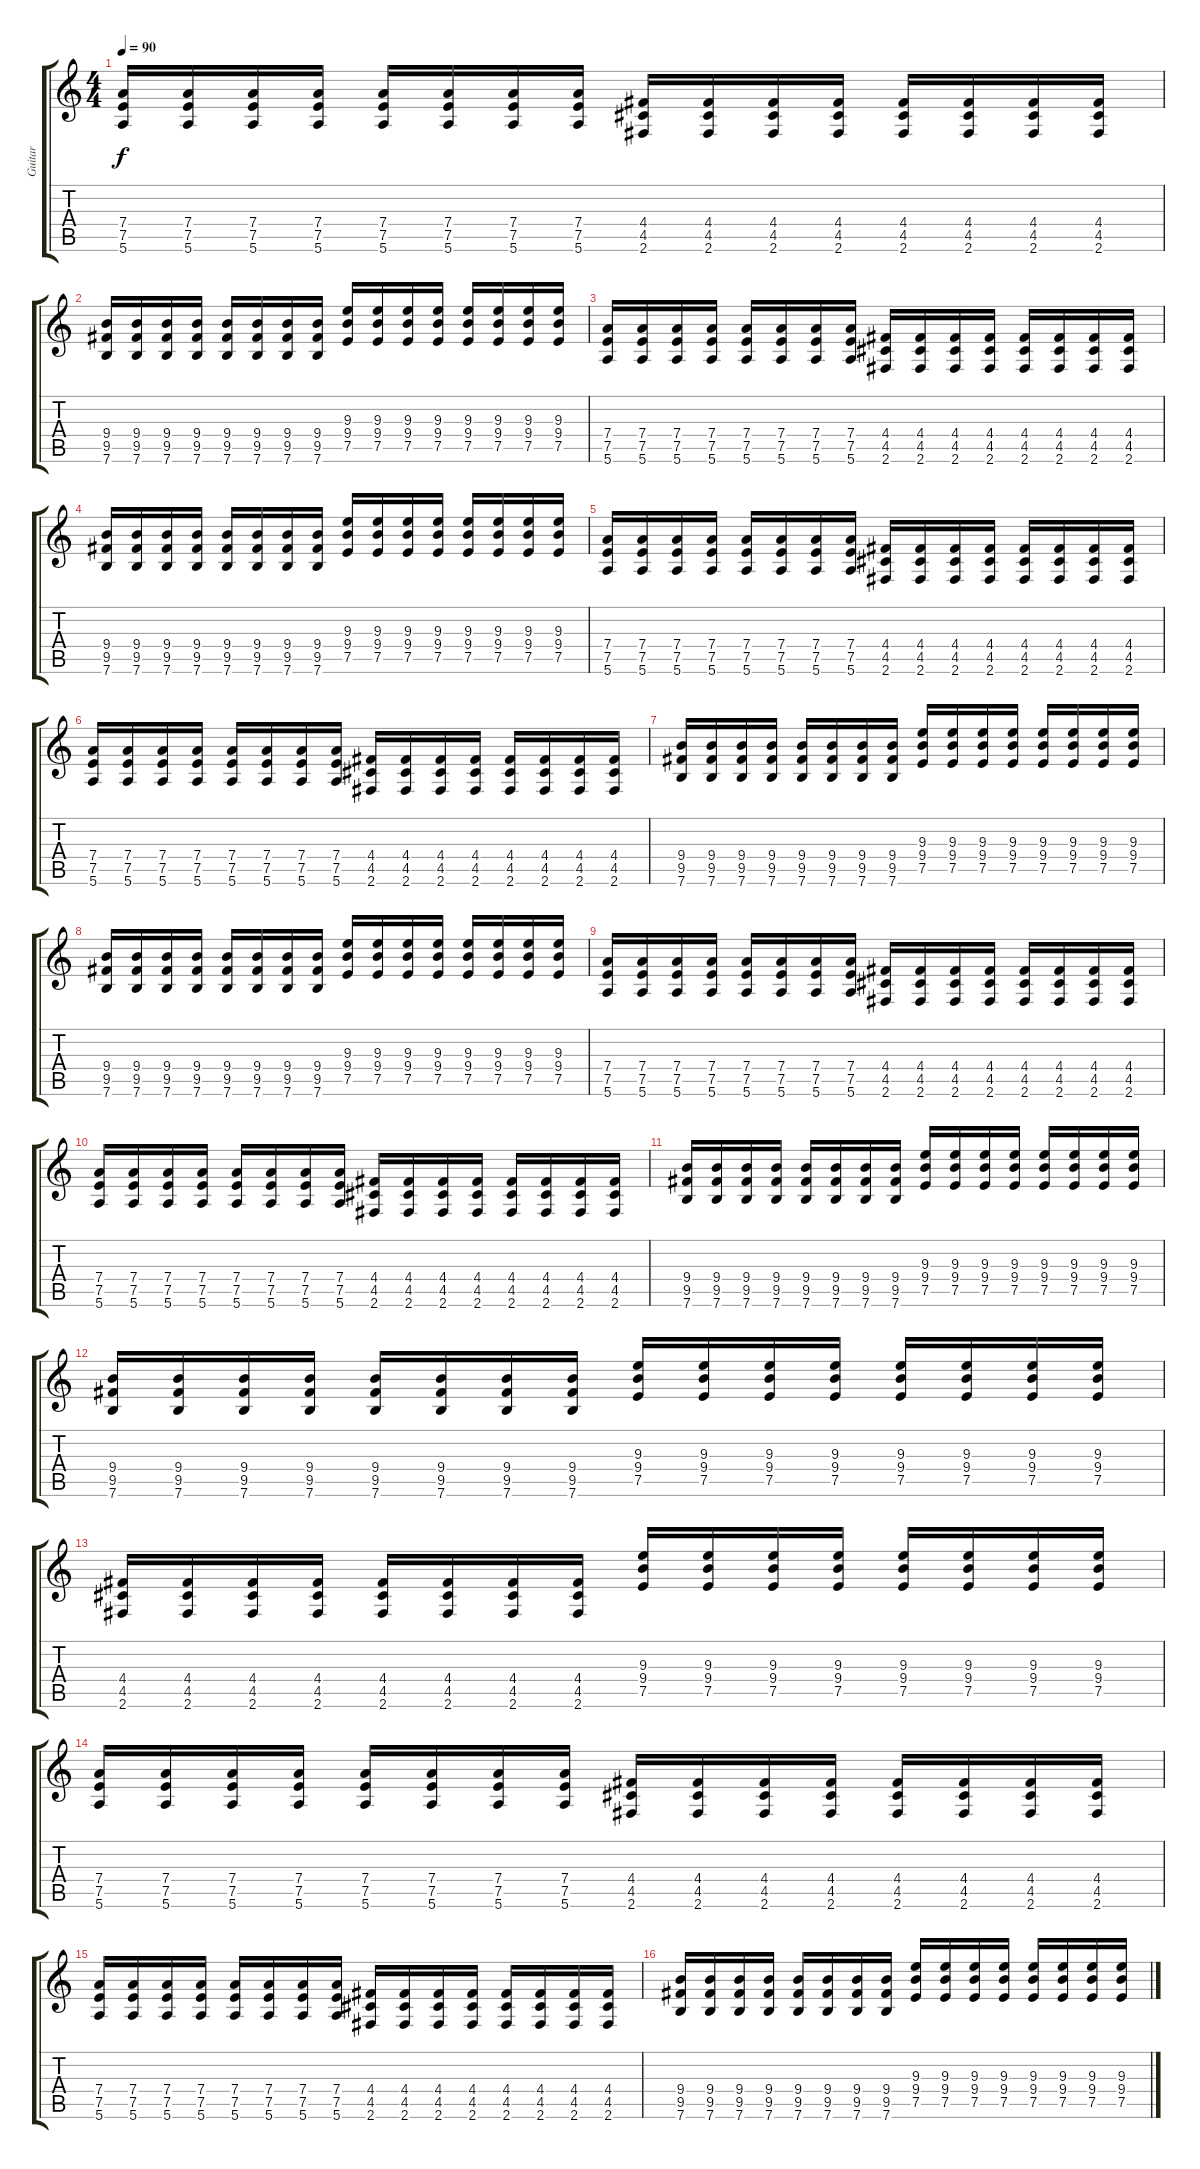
\track ("Guitar" "Guitar") {instrument distortionguitar}
\staff {score tabs}
\tuning (E4 B3 G3 D3 A2 E2) {hide}
\ts (4 4)
\tempo 90
\clef g2
\ks c
(7.4 7.5 5.6).16{dy f instrument distortionguitar} (7.4 7.5 5.6).16 (7.4 7.5 5.6).16 (7.4 7.5 5.6).16 (7.4 7.5 5.6).16 (7.4 7.5 5.6).16 (7.4 7.5 5.6).16 (7.4 7.5 5.6).16 (4.4 4.5 2.6).16 (4.4 4.5 2.6).16 (4.4 4.5 2.6).16 (4.4 4.5 2.6).16 (4.4 4.5 2.6).16 (4.4 4.5 2.6).16 (4.4 4.5 2.6).16 (4.4 4.5 2.6).16 |
(9.4 9.5 7.6).16 (9.4 9.5 7.6).16 (9.4 9.5 7.6).16 (9.4 9.5 7.6).16 (9.4 9.5 7.6).16 (9.4 9.5 7.6).16 (9.4 9.5 7.6).16 (9.4 9.5 7.6).16 (9.3 9.4 7.5).16 (9.3 9.4 7.5).16 (9.3 9.4 7.5).16 (9.3 9.4 7.5).16 (9.3 9.4 7.5).16 (9.3 9.4 7.5).16 (9.3 9.4 7.5).16 (9.3 9.4 7.5).16 |
(7.4 7.5 5.6).16 (7.4 7.5 5.6).16 (7.4 7.5 5.6).16 (7.4 7.5 5.6).16 (7.4 7.5 5.6).16 (7.4 7.5 5.6).16 (7.4 7.5 5.6).16 (7.4 7.5 5.6).16 (4.4 4.5 2.6).16 (4.4 4.5 2.6).16 (4.4 4.5 2.6).16 (4.4 4.5 2.6).16 (4.4 4.5 2.6).16 (4.4 4.5 2.6).16 (4.4 4.5 2.6).16 (4.4 4.5 2.6).16 |
(9.4 9.5 7.6).16 (9.4 9.5 7.6).16 (9.4 9.5 7.6).16 (9.4 9.5 7.6).16 (9.4 9.5 7.6).16 (9.4 9.5 7.6).16 (9.4 9.5 7.6).16 (9.4 9.5 7.6).16 (9.3 9.4 7.5).16 (9.3 9.4 7.5).16 (9.3 9.4 7.5).16 (9.3 9.4 7.5).16 (9.3 9.4 7.5).16 (9.3 9.4 7.5).16 (9.3 9.4 7.5).16 (9.3 9.4 7.5).16 |
(7.4 7.5 5.6).16 (7.4 7.5 5.6).16 (7.4 7.5 5.6).16 (7.4 7.5 5.6).16 (7.4 7.5 5.6).16 (7.4 7.5 5.6).16 (7.4 7.5 5.6).16 (7.4 7.5 5.6).16 (4.4 4.5 2.6).16 (4.4 4.5 2.6).16 (4.4 4.5 2.6).16 (4.4 4.5 2.6).16 (4.4 4.5 2.6).16 (4.4 4.5 2.6).16 (4.4 4.5 2.6).16 (4.4 4.5 2.6).16 |
(7.4 7.5 5.6).16 (7.4 7.5 5.6).16 (7.4 7.5 5.6).16 (7.4 7.5 5.6).16 (7.4 7.5 5.6).16 (7.4 7.5 5.6).16 (7.4 7.5 5.6).16 (7.4 7.5 5.6).16 (4.4 4.5 2.6).16 (4.4 4.5 2.6).16 (4.4 4.5 2.6).16 (4.4 4.5 2.6).16 (4.4 4.5 2.6).16 (4.4 4.5 2.6).16 (4.4 4.5 2.6).16 (4.4 4.5 2.6).16 |
(9.4 9.5 7.6).16 (9.4 9.5 7.6).16 (9.4 9.5 7.6).16 (9.4 9.5 7.6).16 (9.4 9.5 7.6).16 (9.4 9.5 7.6).16 (9.4 9.5 7.6).16 (9.4 9.5 7.6).16 (9.3 9.4 7.5).16 (9.3 9.4 7.5).16 (9.3 9.4 7.5).16 (9.3 9.4 7.5).16 (9.3 9.4 7.5).16 (9.3 9.4 7.5).16 (9.3 9.4 7.5).16 (9.3 9.4 7.5).16 |
(9.4 9.5 7.6).16 (9.4 9.5 7.6).16 (9.4 9.5 7.6).16 (9.4 9.5 7.6).16 (9.4 9.5 7.6).16 (9.4 9.5 7.6).16 (9.4 9.5 7.6).16 (9.4 9.5 7.6).16 (9.3 9.4 7.5).16 (9.3 9.4 7.5).16 (9.3 9.4 7.5).16 (9.3 9.4 7.5).16 (9.3 9.4 7.5).16 (9.3 9.4 7.5).16 (9.3 9.4 7.5).16 (9.3 9.4 7.5).16 |
(7.4 7.5 5.6).16 (7.4 7.5 5.6).16 (7.4 7.5 5.6).16 (7.4 7.5 5.6).16 (7.4 7.5 5.6).16 (7.4 7.5 5.6).16 (7.4 7.5 5.6).16 (7.4 7.5 5.6).16 (4.4 4.5 2.6).16 (4.4 4.5 2.6).16 (4.4 4.5 2.6).16 (4.4 4.5 2.6).16 (4.4 4.5 2.6).16 (4.4 4.5 2.6).16 (4.4 4.5 2.6).16 (4.4 4.5 2.6).16 |
(7.4 7.5 5.6).16 (7.4 7.5 5.6).16 (7.4 7.5 5.6).16 (7.4 7.5 5.6).16 (7.4 7.5 5.6).16 (7.4 7.5 5.6).16 (7.4 7.5 5.6).16 (7.4 7.5 5.6).16 (4.4 4.5 2.6).16 (4.4 4.5 2.6).16 (4.4 4.5 2.6).16 (4.4 4.5 2.6).16 (4.4 4.5 2.6).16 (4.4 4.5 2.6).16 (4.4 4.5 2.6).16 (4.4 4.5 2.6).16 |
(9.4 9.5 7.6).16 (9.4 9.5 7.6).16 (9.4 9.5 7.6).16 (9.4 9.5 7.6).16 (9.4 9.5 7.6).16 (9.4 9.5 7.6).16 (9.4 9.5 7.6).16 (9.4 9.5 7.6).16 (9.3 9.4 7.5).16 (9.3 9.4 7.5).16 (9.3 9.4 7.5).16 (9.3 9.4 7.5).16 (9.3 9.4 7.5).16 (9.3 9.4 7.5).16 (9.3 9.4 7.5).16 (9.3 9.4 7.5).16 |
(9.4 9.5 7.6).16 (9.4 9.5 7.6).16 (9.4 9.5 7.6).16 (9.4 9.5 7.6).16 (9.4 9.5 7.6).16 (9.4 9.5 7.6).16 (9.4 9.5 7.6).16 (9.4 9.5 7.6).16 (9.3 9.4 7.5).16 (9.3 9.4 7.5).16 (9.3 9.4 7.5).16 (9.3 9.4 7.5).16 (9.3 9.4 7.5).16 (9.3 9.4 7.5).16 (9.3 9.4 7.5).16 (9.3 9.4 7.5).16 |
(4.4 4.5 2.6).16 (4.4 4.5 2.6).16 (4.4 4.5 2.6).16 (4.4 4.5 2.6).16 (4.4 4.5 2.6).16 (4.4 4.5 2.6).16 (4.4 4.5 2.6).16 (4.4 4.5 2.6).16 (9.3 9.4 7.5).16 (9.3 9.4 7.5).16 (9.3 9.4 7.5).16 (9.3 9.4 7.5).16 (9.3 9.4 7.5).16 (9.3 9.4 7.5).16 (9.3 9.4 7.5).16 (9.3 9.4 7.5).16 |
(7.4 7.5 5.6).16 (7.4 7.5 5.6).16 (7.4 7.5 5.6).16 (7.4 7.5 5.6).16 (7.4 7.5 5.6).16 (7.4 7.5 5.6).16 (7.4 7.5 5.6).16 (7.4 7.5 5.6).16 (4.4 4.5 2.6).16 (4.4 4.5 2.6).16 (4.4 4.5 2.6).16 (4.4 4.5 2.6).16 (4.4 4.5 2.6).16 (4.4 4.5 2.6).16 (4.4 4.5 2.6).16 (4.4 4.5 2.6).16 |
(7.4 7.5 5.6).16 (7.4 7.5 5.6).16 (7.4 7.5 5.6).16 (7.4 7.5 5.6).16 (7.4 7.5 5.6).16 (7.4 7.5 5.6).16 (7.4 7.5 5.6).16 (7.4 7.5 5.6).16 (4.4 4.5 2.6).16 (4.4 4.5 2.6).16 (4.4 4.5 2.6).16 (4.4 4.5 2.6).16 (4.4 4.5 2.6).16 (4.4 4.5 2.6).16 (4.4 4.5 2.6).16 (4.4 4.5 2.6).16 |
(9.4 9.5 7.6).16 (9.4 9.5 7.6).16 (9.4 9.5 7.6).16 (9.4 9.5 7.6).16 (9.4 9.5 7.6).16 (9.4 9.5 7.6).16 (9.4 9.5 7.6).16 (9.4 9.5 7.6).16 (9.3 9.4 7.5).16 (9.3 9.4 7.5).16 (9.3 9.4 7.5).16 (9.3 9.4 7.5).16 (9.3 9.4 7.5).16 (9.3 9.4 7.5).16 (9.3 9.4 7.5).16 (9.3 9.4 7.5).16
